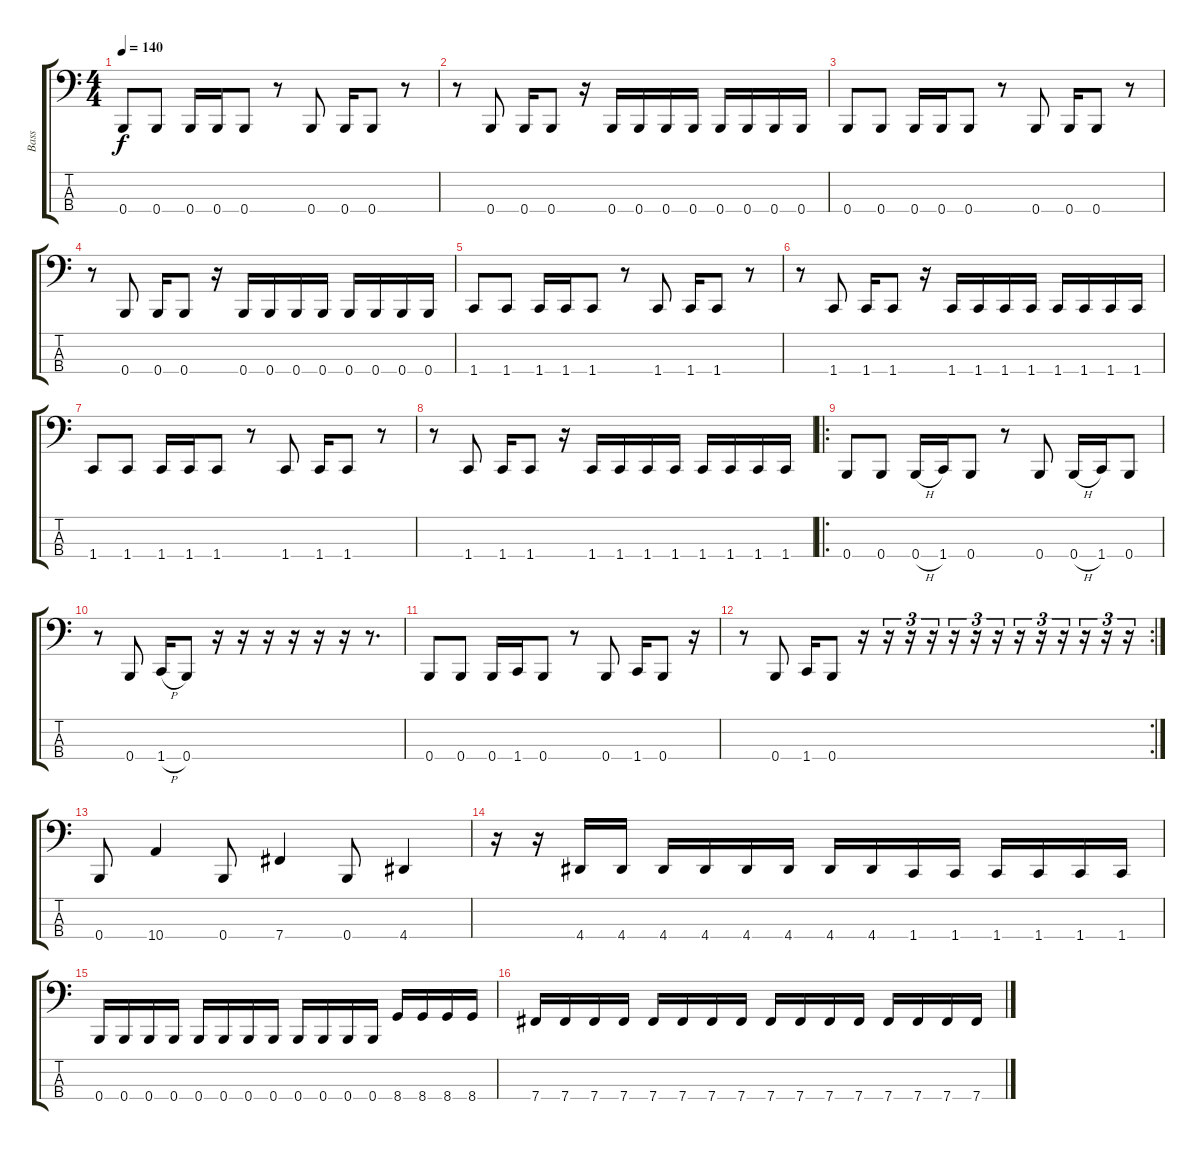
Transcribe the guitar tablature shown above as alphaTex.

\track ("Bass" "Bass") {instrument electricbasspick}
\staff {score tabs}
\tuning (E2 B1 Gb1 B0) {hide}
\ts (4 4)
\tempo 140
\clef f4
\ks c
0.4.8{dy f} 0.4.8 0.4.16 0.4.16 0.4.8 r.8 0.4.8 0.4.16 0.4.8 r.8 |
r.8 0.4.8 0.4.16 0.4.8 r.16 0.4.16 0.4.16 0.4.16 0.4.16 0.4.16 0.4.16 0.4.16 0.4.16 |
0.4.8 0.4.8 0.4.16 0.4.16 0.4.8 r.8 0.4.8 0.4.16 0.4.8 r.8 |
r.8 0.4.8 0.4.16 0.4.8 r.16 0.4.16 0.4.16 0.4.16 0.4.16 0.4.16 0.4.16 0.4.16 0.4.16 |
1.4.8 1.4.8 1.4.16 1.4.16 1.4.8 r.8 1.4.8 1.4.16 1.4.8 r.8 |
r.8 1.4.8 1.4.16 1.4.8 r.16 1.4.16 1.4.16 1.4.16 1.4.16 1.4.16 1.4.16 1.4.16 1.4.16 |
1.4.8 1.4.8 1.4.16 1.4.16 1.4.8 r.8 1.4.8 1.4.16 1.4.8 r.8 |
r.8 1.4.8 1.4.16 1.4.8 r.16 1.4.16 1.4.16 1.4.16 1.4.16 1.4.16 1.4.16 1.4.16 1.4.16 |
\ro
0.4.8 0.4.8 0.4{h}.16 1.4.16 0.4.8 r.8 0.4.8 0.4{h}.16 1.4.16 0.4.8 |
r.8 0.4.8 1.4{h}.16 0.4.8 r.16 r.16 r.16 r.16 r.16 r.16 r.8{d} |
0.4.8 0.4.8 0.4.16 1.4.16 0.4.8 r.8 0.4.8 1.4.16 0.4.8 r.16 |
\rc 2
r.8 0.4.8 1.4.16 0.4.8 r.16 r.16{tu (3 2)} r.16{tu (3 2)} r.16{tu (3 2)} r.16{tu (3 2)} r.16{tu (3 2)} r.16{tu (3 2)} r.16{tu (3 2)} r.16{tu (3 2)} r.16{tu (3 2)} r.16{tu (3 2)} r.16{tu (3 2)} r.16{tu (3 2)} |
0.4.8 10.4.4 0.4.8 7.4.4 0.4.8 4.4.4 |
r.16 r.16 4.4.16 4.4.16 4.4.16 4.4.16 4.4.16 4.4.16 4.4.16 4.4.16 1.4.16 1.4.16 1.4.16 1.4.16 1.4.16 1.4.16 |
0.4.16 0.4.16 0.4.16 0.4.16 0.4.16 0.4.16 0.4.16 0.4.16 0.4.16 0.4.16 0.4.16 0.4.16 8.4.16 8.4.16 8.4.16 8.4.16 |
7.4.16 7.4.16 7.4.16 7.4.16 7.4.16 7.4.16 7.4.16 7.4.16 7.4.16 7.4.16 7.4.16 7.4.16 7.4.16 7.4.16 7.4.16 7.4.16
